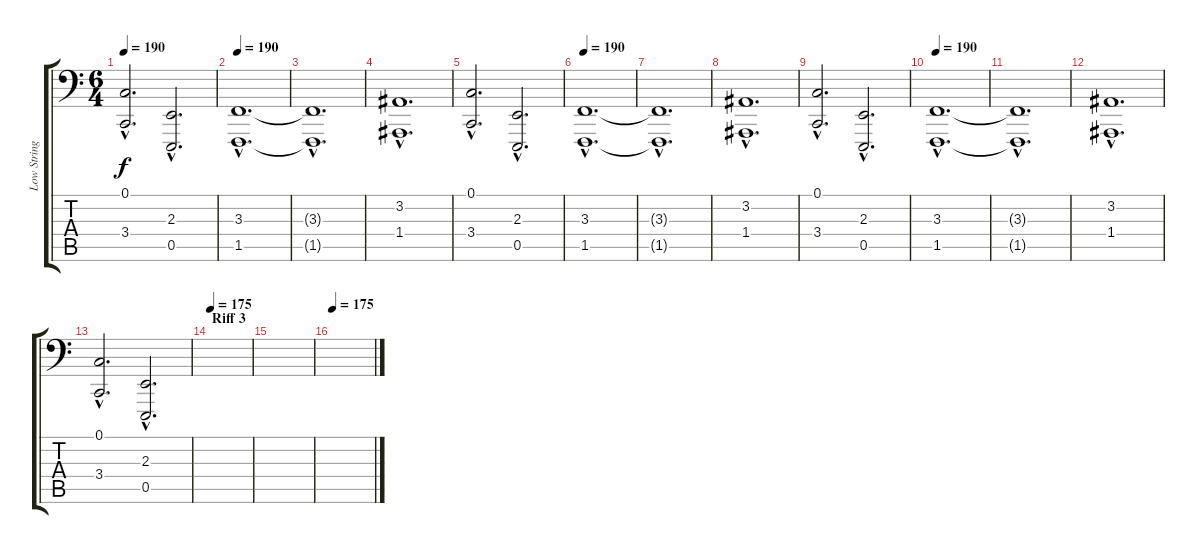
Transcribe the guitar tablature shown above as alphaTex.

\track ("Low Strings" "Low String") {instrument stringensemble1}
\staff {score tabs}
\tuning (C3 G2 D2 A1 E1 B0) {hide}
\ts (6 4)
\tempo 190
\clef f4
\ks c
(0.1{hac} 3.4{hac}).2{d dy f} (2.3{hac} 0.5{hac}).2{d} |
\tempo 190
(3.3{hac} 1.5{hac}).1{d} |
(3.3{hac t} 1.5{hac t}).1{d} |
(3.2{hac} 1.4{hac}).1{d} |
(0.1{hac} 3.4{hac}).2{d} (2.3{hac} 0.5{hac}).2{d} |
\tempo 190
(3.3{hac} 1.5{hac}).1{d} |
(3.3{hac t} 1.5{hac t}).1{d} |
(3.2{hac} 1.4{hac}).1{d} |
(0.1{hac} 3.4{hac}).2{d} (2.3{hac} 0.5{hac}).2{d} |
\tempo 190
(3.3{hac} 1.5{hac}).1{d} |
(3.3{hac t} 1.5{hac t}).1{d} |
(3.2{hac} 1.4{hac}).1{d} |
(0.1{hac} 3.4{hac}).2{d} (2.3{hac} 0.5{hac}).2{d} |
\section ("" "Riff 3")
\tempo 175
|
|
\tempo 175
